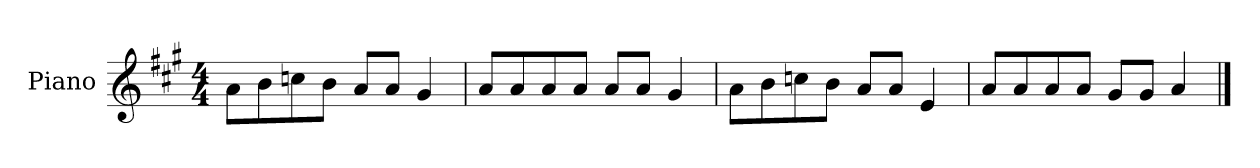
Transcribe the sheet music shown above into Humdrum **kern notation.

**kern
*part1
*staff1
*I"Piano
*I'P-no
*clefG2
*k[f#c#g#]
*M4/4
*MM90
=1
8a\L
8b\
8ccn\
8b\J
8a/L
8a/J
4g#/
=2
8a/L
8a/
8a/
8a/J
8a/L
8a/J
4g#/
=3
8a\L
8b\
8ccn\
8b\J
8a/L
8a/J
4e/
=4
8a/L
8a/
8a/
8a/J
8g#/L
8g#/J
4a/
==
*-
